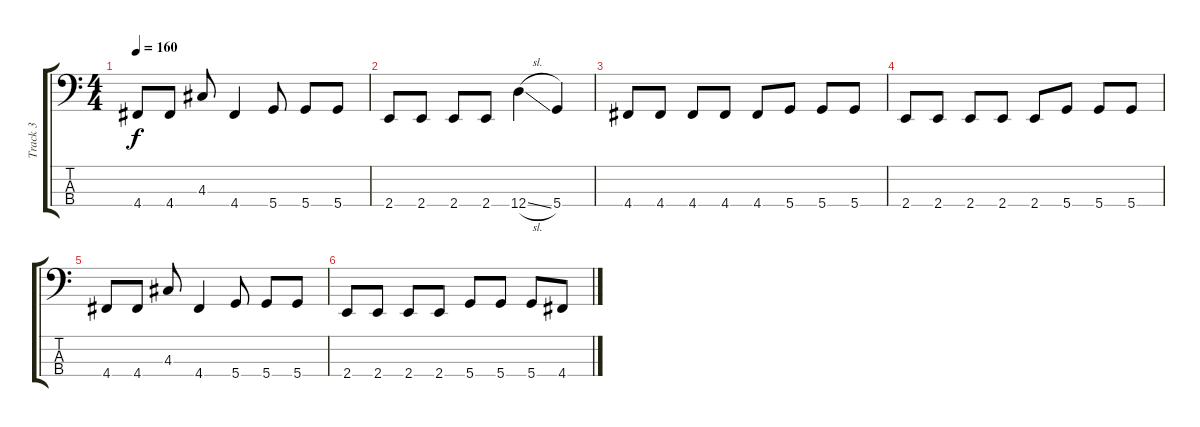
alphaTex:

\track ("Track 3" "Track 3") {instrument electricbassfinger}
\staff {score tabs}
\tuning (G2 D2 A1 D1) {hide}
\ts (4 4)
\tempo 160
\clef f4
\ks c
4.4.8{dy f} 4.4.8 4.3.8 4.4.4 5.4.8 5.4.8 5.4.8 |
2.4.8 2.4.8 2.4.8 2.4.8 12.4{sl}.4 5.4.4 |
4.4.8 4.4.8 4.4.8 4.4.8 4.4.8 5.4.8 5.4.8 5.4.8 |
2.4.8 2.4.8 2.4.8 2.4.8 2.4.8 5.4.8 5.4.8 5.4.8 |
4.4.8 4.4.8 4.3.8 4.4.4 5.4.8 5.4.8 5.4.8 |
2.4.8 2.4.8 2.4.8 2.4.8 5.4.8 5.4.8 5.4.8 4.4.8
